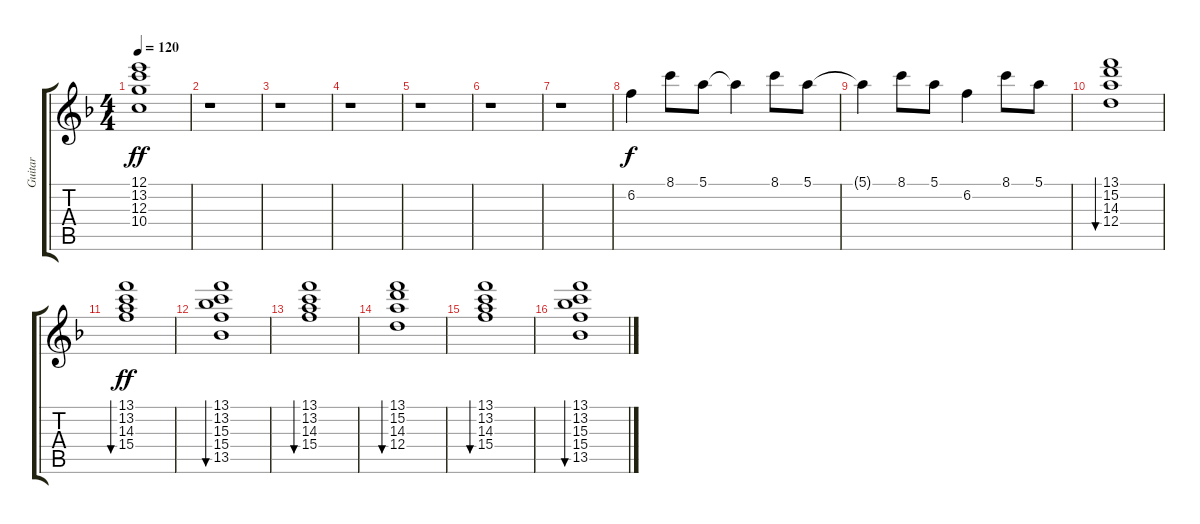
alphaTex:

\track ("Guitar" "Guitar") {instrument electricguitarjazz}
\staff {score tabs}
\tuning (E4 B3 G3 D3 A2 E2) {hide}
\ts (4 4)
\tempo 120
\clef g2
\ks f
(12.1 13.2 12.3 10.4{t}).1{dy ff} |
r.1 |
r.1 |
r.1 |
r.1 |
r.1 |
r.1 |
6.2.4{dy f} 8.1.8 5.1.8 5.1{t}.4 8.1.8 5.1.8 |
5.1{t}.4 8.1.8 5.1.8 6.2.4 8.1.8 5.1.8 |
(13.1 15.2 14.3 12.4).1{bu 240} |
(13.1 13.2 14.3 15.4).1{bu 240 dy ff} |
(13.1 13.2 15.3 15.4 13.5).1{bu 240} |
(13.1 13.2 14.3 15.4).1{bu 240} |
(13.1 15.2 14.3 12.4).1{bu 240} |
(13.1 13.2 14.3 15.4).1{bu 240} |
(13.1 13.2 15.3 15.4 13.5).1{bu 240}
